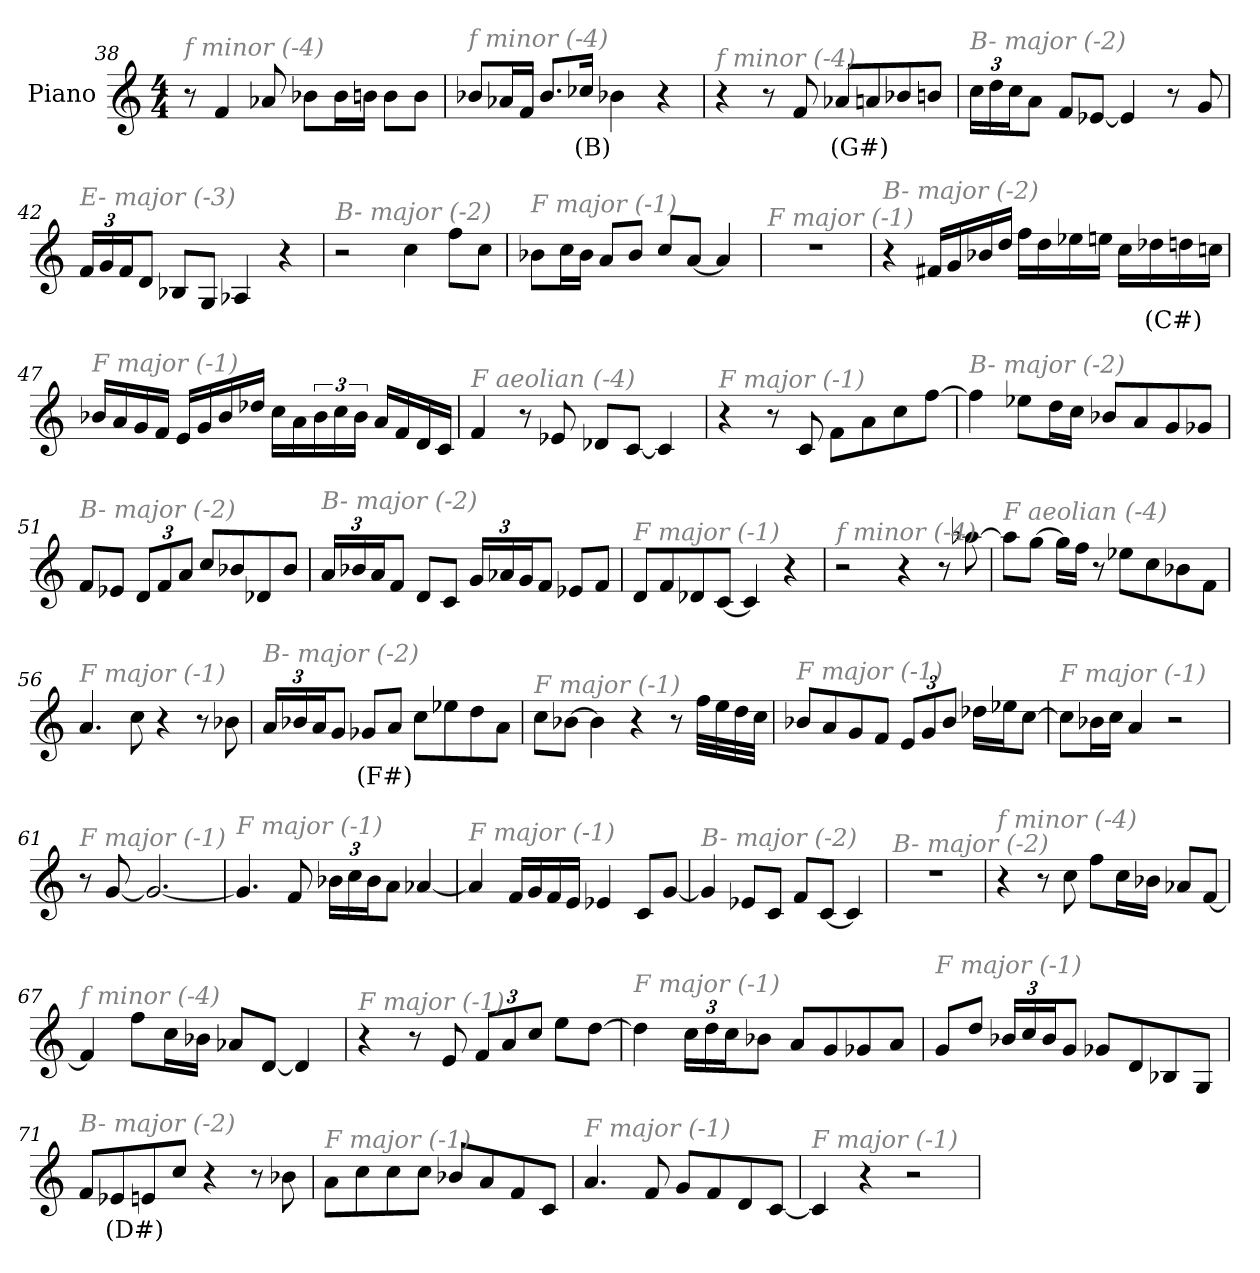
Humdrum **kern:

**kern	**text
*part1	*part1
*staff1	*staff1
*I"Piano	*
*I'Pno	*
*clefG2	*
*k[]	*
*M4/4	*
=38	=38
!LO:TX:i:color=#808080:t=f minor (-4)	!
8r	.
4f/	.
8a-X/	.
8b-X\L	.
16b-\L	.
16bn\JJ	.
8b\L	.
8b\J	.
!!LO:LB:g=z
=39	=39
!LO:TX:i:color=#808080:t=f minor (-4)	!
8b-X/L	.
16a-X/L	.
16f/JJ	.
8.b-/L	.
16cc-Xi/Jk	(B)
4b-X\	.
4r	.
=40	=40
!LO:TX:i:color=#808080:t=f minor (-4)	!
4r	.
8r	.
8f/	.
8a-Xj/L	(G#)
8a/	.
8b-X/	.
8bn/J	.
=41	=41
*Xbrackettup	*
!LO:TX:i:color=#808080:t=B- major (-2)	!
24cc\LL	.
24dd\	.
24cc\J	.
8a\J	.
8f/L	.
[8e-X/J	.
4e-/]	.
8r	.
8g/	.
=42	=42
!LO:TX:i:color=#808080:t=E- major (-3)	!
24f/LL	.
24g/	.
24f/J	.
8d/J	.
8B-X/L	.
8G/J	.
4A-X/	.
4r	.
!!LO:PB:g=z
=43	=43
!LO:TX:i:color=#808080:t=B- major (-2)	!
2r	.
4cc\	.
8ff\L	.
8cc\J	.
=44	=44
!LO:TX:i:color=#808080:t=F major (-1)	!
8b-X\L	.
16cc\L	.
16b-\JJ	.
8a/L	.
8b-/J	.
8cc/L	.
[8a/J	.
4a/]	.
=45	=45
!LO:TX:i:color=#808080:t=F major (-1)	!
1r	.
=46	=46
!LO:TX:i:color=#808080:t=B- major (-2)	!
4r	.
16f#X/LL	.
16g/	.
16b-X/	.
16dd/JJ	.
16ff\LL	.
16dd\	.
16ee-X\	.
16een\JJ	.
16cc\LL	.
16dd-Xj\	(C#)
16dd\	.
16ccn\JJ	.
!!LO:LB:g=z
=47	=47
!LO:TX:i:color=#808080:t=F major (-1)	!
16b-X/LL	.
16a/	.
16g/	.
16f/JJ	.
16e/LL	.
16g/	.
16b-/	.
16dd-X/JJ	.
16cc\LL	.
16a\	.
*brackettup	*
24b-\	.
24cc\	.
24b-\JJ	.
16a/LL	.
16f/	.
16d/	.
16c/JJ	.
=48	=48
!LO:TX:i:color=#808080:t=F aeolian (-4)	!
4f/	.
8r	.
8e-X/	.
8d-X/L	.
[8c/J	.
4c/]	.
=49	=49
!LO:TX:i:color=#808080:t=F major (-1)	!
4r	.
8r	.
8c/	.
8f\L	.
8a\	.
8cc\	.
[8ff\J	.
=50	=50
!LO:TX:i:color=#808080:t=B- major (-2)	!
4ff\]	.
8ee-X\L	.
16dd\L	.
16cc\JJ	.
8b-X/L	.
8a/	.
8g/	.
8g-X/J	.
!!LO:LB:g=z
=51	=51
!LO:TX:i:color=#808080:t=B- major (-2)	!
8f/L	.
8e-X/J	.
*Xbrackettup	*
12d/L	.
12f/	.
12a/J	.
8cc/L	.
8b-X/	.
8d-X/	.
8b-/J	.
=52	=52
!LO:TX:i:color=#808080:t=B- major (-2)	!
24a/LL	.
24b-X/	.
24a/J	.
8f/J	.
8d/L	.
8c/J	.
24g/LL	.
24a-X/	.
24g/J	.
8f/J	.
8e-X/L	.
8f/J	.
=53	=53
!LO:TX:i:color=#808080:t=F major (-1)	!
8d/L	.
8f/	.
8d-X/	.
[8c/J	.
4c/]	.
4r	.
=54	=54
!LO:TX:i:color=#808080:t=f minor (-4)	!
2r	.
4r	.
8r	.
[8aa-X\	.
!!LO:LB:g=z
=55	=55
!LO:TX:i:color=#808080:t=F aeolian (-4)	!
8aa-\L]	.
[8gg\J	.
16gg\LL]	.
16ff\JJ	.
8r	.
8ee-X\L	.
8cc\	.
8b-X\	.
8f\J	.
=56	=56
!LO:TX:i:color=#808080:t=F major (-1)	!
4.a/	.
8cc\	.
4r	.
8r	.
8b-X\	.
=57	=57
!LO:TX:i:color=#808080:t=B- major (-2)	!
24a/LL	.
24b-X/	.
24a/J	.
8g/J	.
8g-Xj/L	(F#)
8a/J	.
8cc\L	.
8ee-X\	.
8dd\	.
8a\J	.
=58	=58
!LO:TX:i:color=#808080:t=F major (-1)	!
8cc\L	.
[8b-X\J	.
4b-\]	.
4r	.
8r	.
32ff\LLL	.
32ee\	.
32dd\	.
32cc\JJJ	.
!!LO:LB:g=z
=59	=59
!LO:TX:i:color=#808080:t=F major (-1)	!
8b-X/L	.
8a/	.
8g/	.
8f/J	.
12e/L	.
12g/	.
12b-/J	.
16dd-X\LL	.
16ee-X\J	.
[8cc\J	.
=60	=60
!LO:TX:i:color=#808080:t=F major (-1)	!
8cc\L]	.
16b-X\L	.
16cc\JJ	.
4a/	.
2r	.
=61	=61
!LO:TX:i:color=#808080:t=F major (-1)	!
8r	.
[8g/	.
2.g/_	.
=62	=62
!LO:TX:i:color=#808080:t=F major (-1)	!
4.g/]	.
8f/	.
24b-X\LL	.
24cc\	.
24b-\J	.
8a\J	.
[4a-X/	.
=63	=63
!LO:TX:i:color=#808080:t=F major (-1)	!
4a-/]	.
16f/LL	.
16g/	.
16f/	.
16e/JJ	.
4e-X/	.
8c/L	.
[8g/J	.
!!LO:LB:g=z
=64	=64
!LO:TX:i:color=#808080:t=B- major (-2)	!
4g/]	.
8e-X/L	.
8c/J	.
8f/L	.
[8c/J	.
4c/]	.
=65	=65
!LO:TX:i:color=#808080:t=B- major (-2)	!
1r	.
=66	=66
!LO:TX:i:color=#808080:t=f minor (-4)	!
4r	.
8r	.
8cc\	.
8ff\L	.
16cc\L	.
16b-X\JJ	.
8a-X/L	.
[8f/J	.
=67	=67
!LO:TX:i:color=#808080:t=f minor (-4)	!
4f/]	.
8ff\L	.
16cc\L	.
16b-X\JJ	.
8a-X/L	.
[8d/J	.
4d/]	.
=68	=68
!LO:TX:i:color=#808080:t=F major (-1)	!
4r	.
8r	.
8e/	.
12f/L	.
12a/	.
12cc/J	.
8ee\L	.
[8dd\J	.
!!LO:LB:g=z
=69	=69
!LO:TX:i:color=#808080:t=F major (-1)	!
4dd\]	.
24cc\LL	.
24dd\	.
24cc\J	.
8b-X\J	.
8a/L	.
8g/	.
8g-X/	.
8a/J	.
=70	=70
!LO:TX:i:color=#808080:t=F major (-1)	!
8g/L	.
8dd/J	.
24b-X/LL	.
24cc/	.
24b-/J	.
8g/J	.
8g-X/L	.
8d/	.
8B-X/	.
8G/J	.
=71	=71
!LO:TX:i:color=#808080:t=B- major (-2)	!
8f/L	.
8e-Xj/	(D#)
8e/	.
8cc/J	.
4r	.
8r	.
8b-X\	.
=72	=72
!LO:TX:i:color=#808080:t=F major (-1)	!
8a\L	.
8cc\	.
8cc\	.
8cc\J	.
8b-X/L	.
8a/	.
8f/	.
8c/J	.
!!LO:LB:g=z
=73	=73
!LO:TX:i:color=#808080:t=F major (-1)	!
4.a/	.
8f/	.
8g/L	.
8f/	.
8d/	.
[8c/J	.
=74	=74
!LO:TX:i:color=#808080:t=F major (-1)	!
4c/]	.
4r	.
2r	.
=	=
*-	*-
